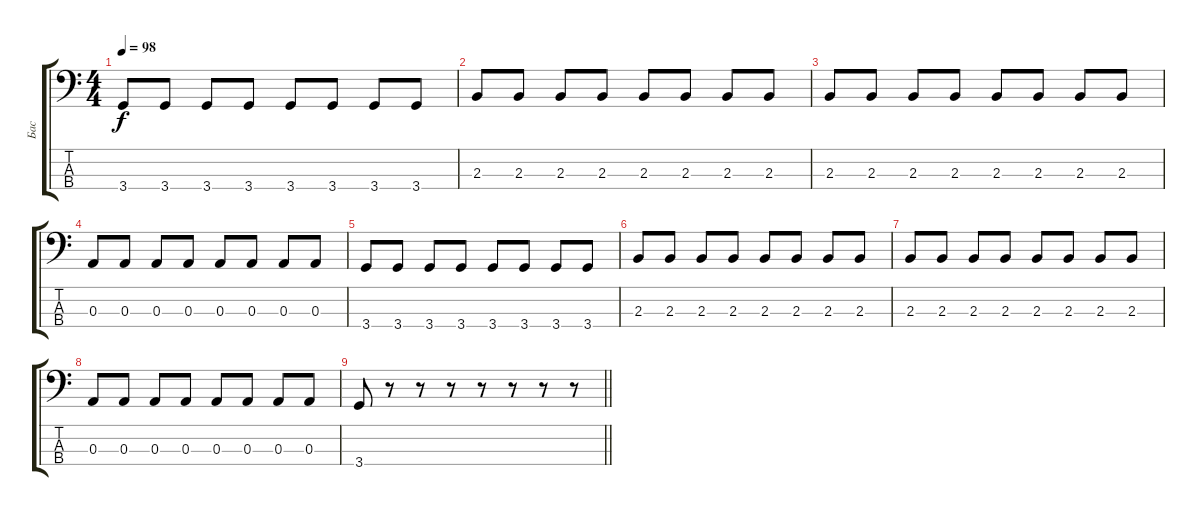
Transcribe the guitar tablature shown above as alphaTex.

\track ("Бас" "Бас") {instrument electricbassfinger}
\staff {score tabs}
\tuning (G2 D2 A1 E1) {hide}
\ts (4 4)
\tempo 98
\clef f4
\ks c
3.4.8{dy f} 3.4.8 3.4.8 3.4.8 3.4.8 3.4.8 3.4.8 3.4.8 |
2.3.8 2.3.8 2.3.8 2.3.8 2.3.8 2.3.8 2.3.8 2.3.8 |
2.3.8 2.3.8 2.3.8 2.3.8 2.3.8 2.3.8 2.3.8 2.3.8 |
0.3.8 0.3.8 0.3.8 0.3.8 0.3.8 0.3.8 0.3.8 0.3.8 |
3.4.8 3.4.8 3.4.8 3.4.8 3.4.8 3.4.8 3.4.8 3.4.8 |
2.3.8 2.3.8 2.3.8 2.3.8 2.3.8 2.3.8 2.3.8 2.3.8 |
2.3.8 2.3.8 2.3.8 2.3.8 2.3.8 2.3.8 2.3.8 2.3.8 |
0.3.8 0.3.8 0.3.8 0.3.8 0.3.8 0.3.8 0.3.8 0.3.8 |
\barLineRight lightlight
3.4.8 r.8 r.8 r.8 r.8 r.8 r.8 r.8
